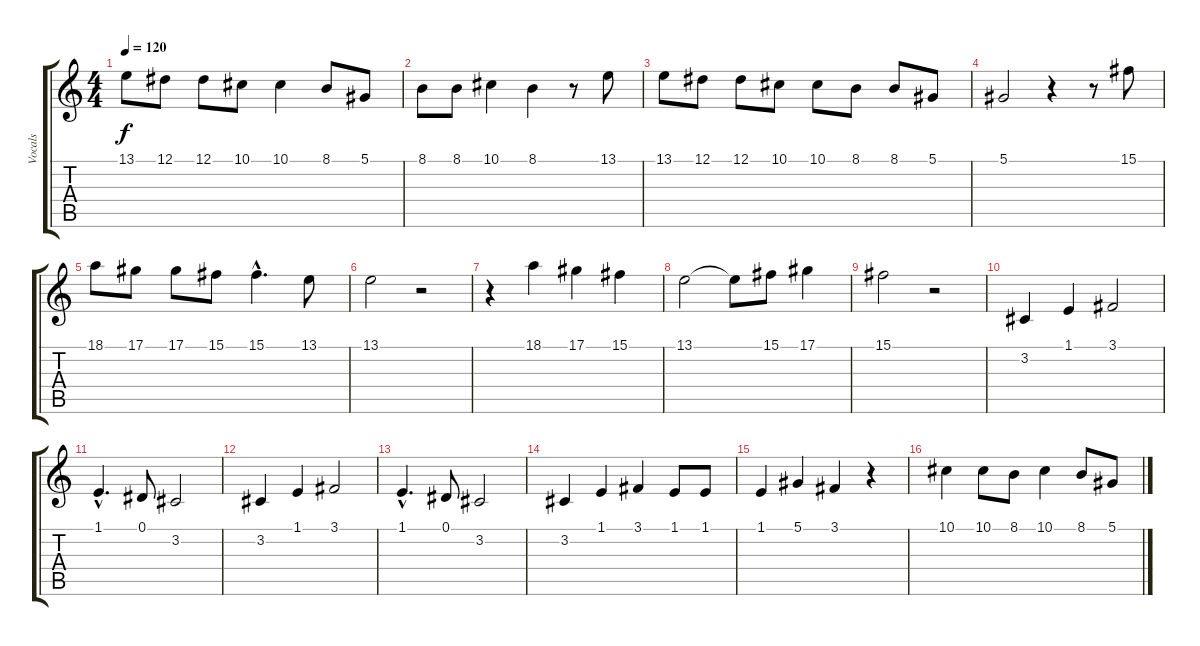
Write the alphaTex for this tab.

\track ("Vocals" "Vocals") {instrument pad4choir}
\staff {score tabs}
\tuning (Eb4 Bb3 Gb3 Db3 Ab2 Eb2) {hide}
\ts (4 4)
\tempo 120
\clef g2
\ks c
13.1.8{dy f} 12.1.8 12.1.8 10.1.8 10.1.4 8.1.8 5.1.8 |
8.1.8 8.1.8 10.1.4 8.1.4 r.8 13.1.8 |
13.1.8 12.1.8 12.1.8 10.1.8 10.1.8 8.1.8 8.1.8 5.1.8 |
5.1.2 r.4 r.8 15.1.8 |
18.1.8 17.1.8 17.1.8 15.1.8 15.1{hac}.4{d} 13.1.8 |
13.1.2 r.2 |
r.4 18.1.4 17.1.4 15.1.4 |
13.1.2 13.1{t}.8 15.1.8 17.1.4 |
15.1.2 r.2 |
3.2.4 1.1.4 3.1.2 |
1.1{hac}.4{d} 0.1.8 3.2.2 |
3.2.4 1.1.4 3.1.2 |
1.1{hac}.4{d} 0.1.8 3.2.2 |
3.2.4 1.1.4 3.1.4 1.1.8 1.1.8 |
1.1.4 5.1.4 3.1.4 r.4 |
10.1.4 10.1.8 8.1.8 10.1.4 8.1.8 5.1.8
